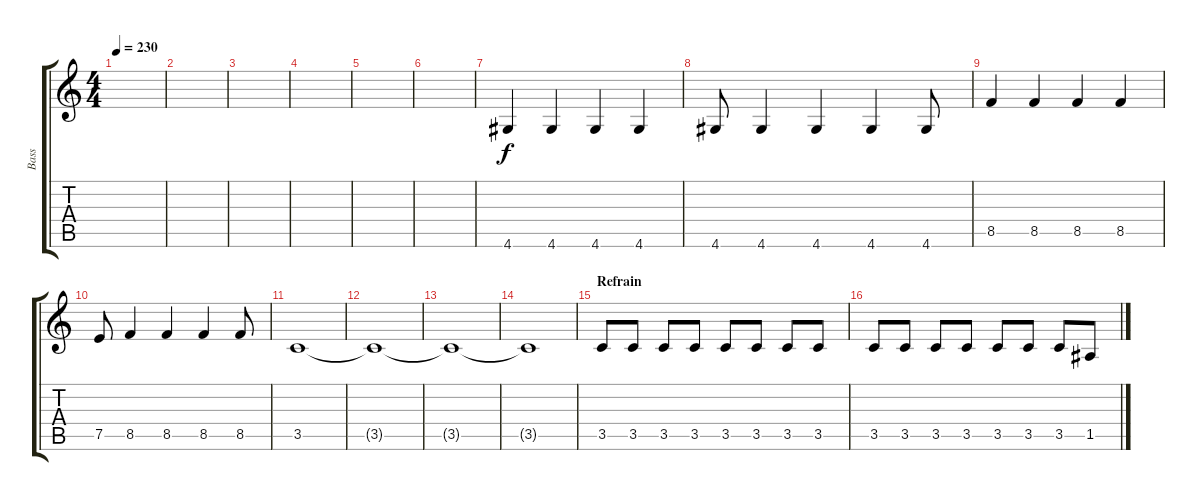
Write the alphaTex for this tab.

\track ("Bass" "Bass") {instrument electricbassfinger}
\staff {score tabs}
\tuning (E4 B3 G3 D3 A2 E2) {hide}
\ts (4 4)
\tempo 230
\clef g2
\ks c
|
|
|
|
|
|
4.6.4 4.6.4 4.6.4 4.6.4 |
4.6.8 4.6.4 4.6.4 4.6.4 4.6.8 |
8.5.4 8.5.4 8.5.4 8.5.4 |
7.5.8 8.5.4 8.5.4 8.5.4 8.5.8 |
3.5.1 |
3.5{t}.1 |
3.5{t}.1 |
3.5{t}.1 |
\section ("" "Refrain")
3.5.8 3.5.8 3.5.8 3.5.8 3.5.8 3.5.8 3.5.8 3.5.8 |
3.5.8 3.5.8 3.5.8 3.5.8 3.5.8 3.5.8 3.5.8 1.5.8
